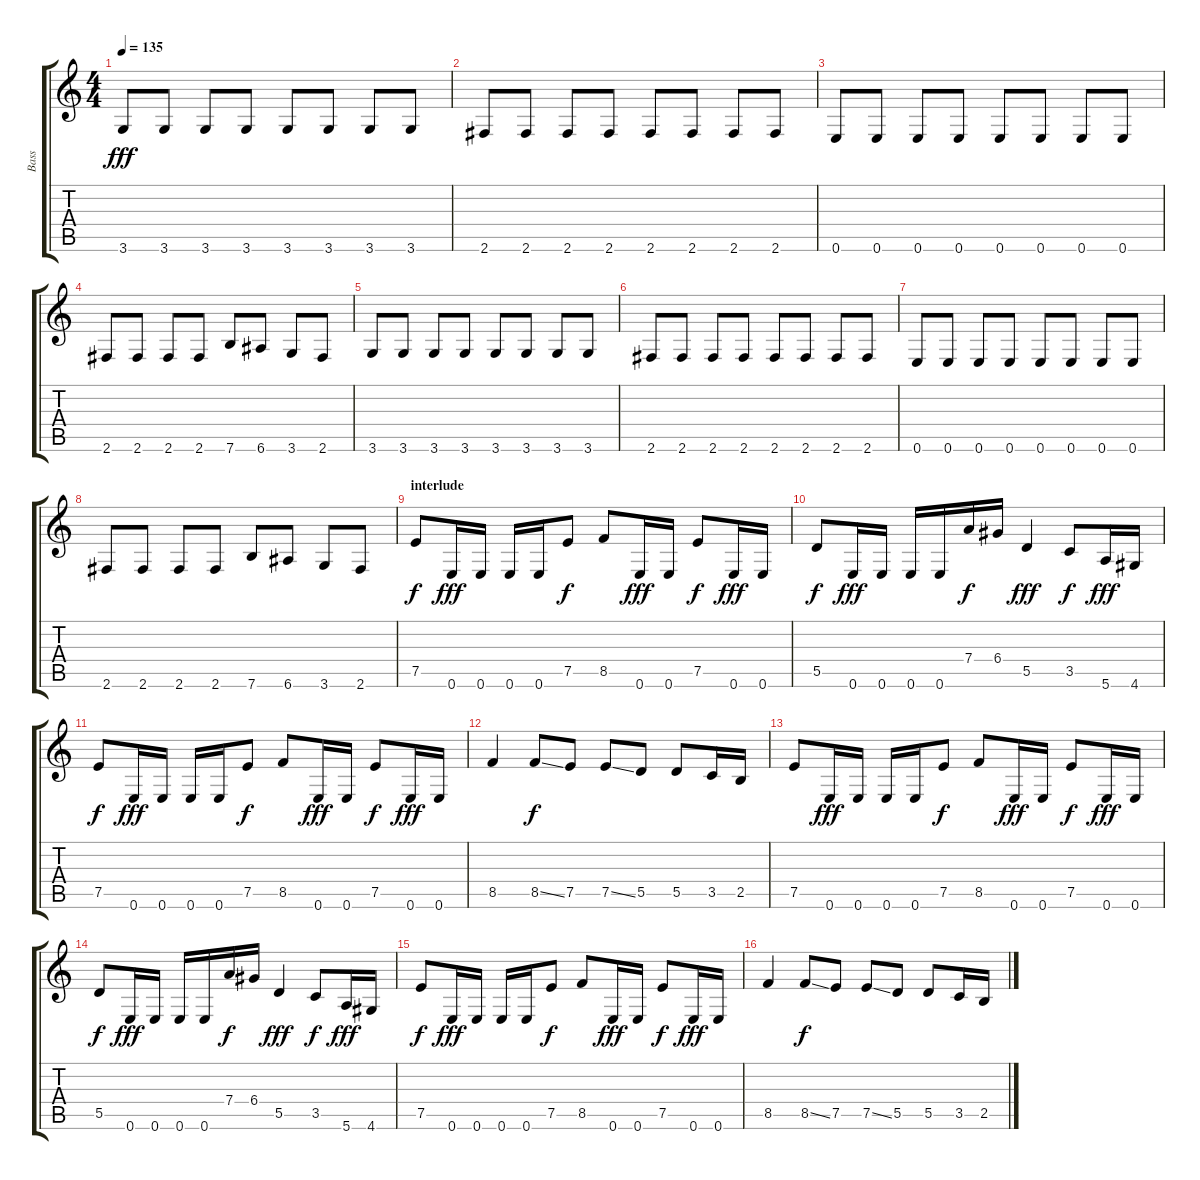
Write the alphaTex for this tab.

\track ("Bass" "Bass") {instrument electricbassfinger}
\staff {score tabs}
\tuning (E4 B3 G3 D3 A2 E2) {hide}
\ts (4 4)
\tempo 135
\clef g2
\ks c
3.6.8{dy fff} 3.6.8 3.6.8 3.6.8 3.6.8 3.6.8 3.6.8 3.6.8 |
2.6.8 2.6.8 2.6.8 2.6.8 2.6.8 2.6.8 2.6.8 2.6.8 |
0.6.8 0.6.8 0.6.8 0.6.8 0.6.8 0.6.8 0.6.8 0.6.8 |
2.6.8 2.6.8 2.6.8 2.6.8 7.6.8 6.6.8 3.6.8 2.6.8 |
3.6.8 3.6.8 3.6.8 3.6.8 3.6.8 3.6.8 3.6.8 3.6.8 |
2.6.8 2.6.8 2.6.8 2.6.8 2.6.8 2.6.8 2.6.8 2.6.8 |
0.6.8 0.6.8 0.6.8 0.6.8 0.6.8 0.6.8 0.6.8 0.6.8 |
2.6.8 2.6.8 2.6.8 2.6.8 7.6.8 6.6.8 3.6.8 2.6.8 |
\section ("" "interlude")
7.5.8{dy f} 0.6.16{dy fff} 0.6.16 0.6.16 0.6.16 7.5.8{dy f} 8.5.8 0.6.16{dy fff} 0.6.16 7.5.8{dy f} 0.6.16{dy fff} 0.6.16 |
5.5.8{dy f} 0.6.16{dy fff} 0.6.16 0.6.16 0.6.16 7.4.16{dy f} 6.4.16 5.5.4{dy fff} 3.5.8{dy f} 5.6.16{dy fff} 4.6.16 |
7.5.8{dy f} 0.6.16{dy fff} 0.6.16 0.6.16 0.6.16 7.5.8{dy f} 8.5.8 0.6.16{dy fff} 0.6.16 7.5.8{dy f} 0.6.16{dy fff} 0.6.16 |
8.5.4 8.5{ss}.8{dy f} 7.5.8 7.5{ss}.8 5.5.8 5.5.8 3.5.16 2.5.16 |
7.5.8 0.6.16{dy fff} 0.6.16 0.6.16 0.6.16 7.5.8{dy f} 8.5.8 0.6.16{dy fff} 0.6.16 7.5.8{dy f} 0.6.16{dy fff} 0.6.16 |
5.5.8{dy f} 0.6.16{dy fff} 0.6.16 0.6.16 0.6.16 7.4.16{dy f} 6.4.16 5.5.4{dy fff} 3.5.8{dy f} 5.6.16{dy fff} 4.6.16 |
7.5.8{dy f} 0.6.16{dy fff} 0.6.16 0.6.16 0.6.16 7.5.8{dy f} 8.5.8 0.6.16{dy fff} 0.6.16 7.5.8{dy f} 0.6.16{dy fff} 0.6.16 |
8.5.4 8.5{ss}.8{dy f} 7.5.8 7.5{ss}.8 5.5.8 5.5.8 3.5.16 2.5.16
